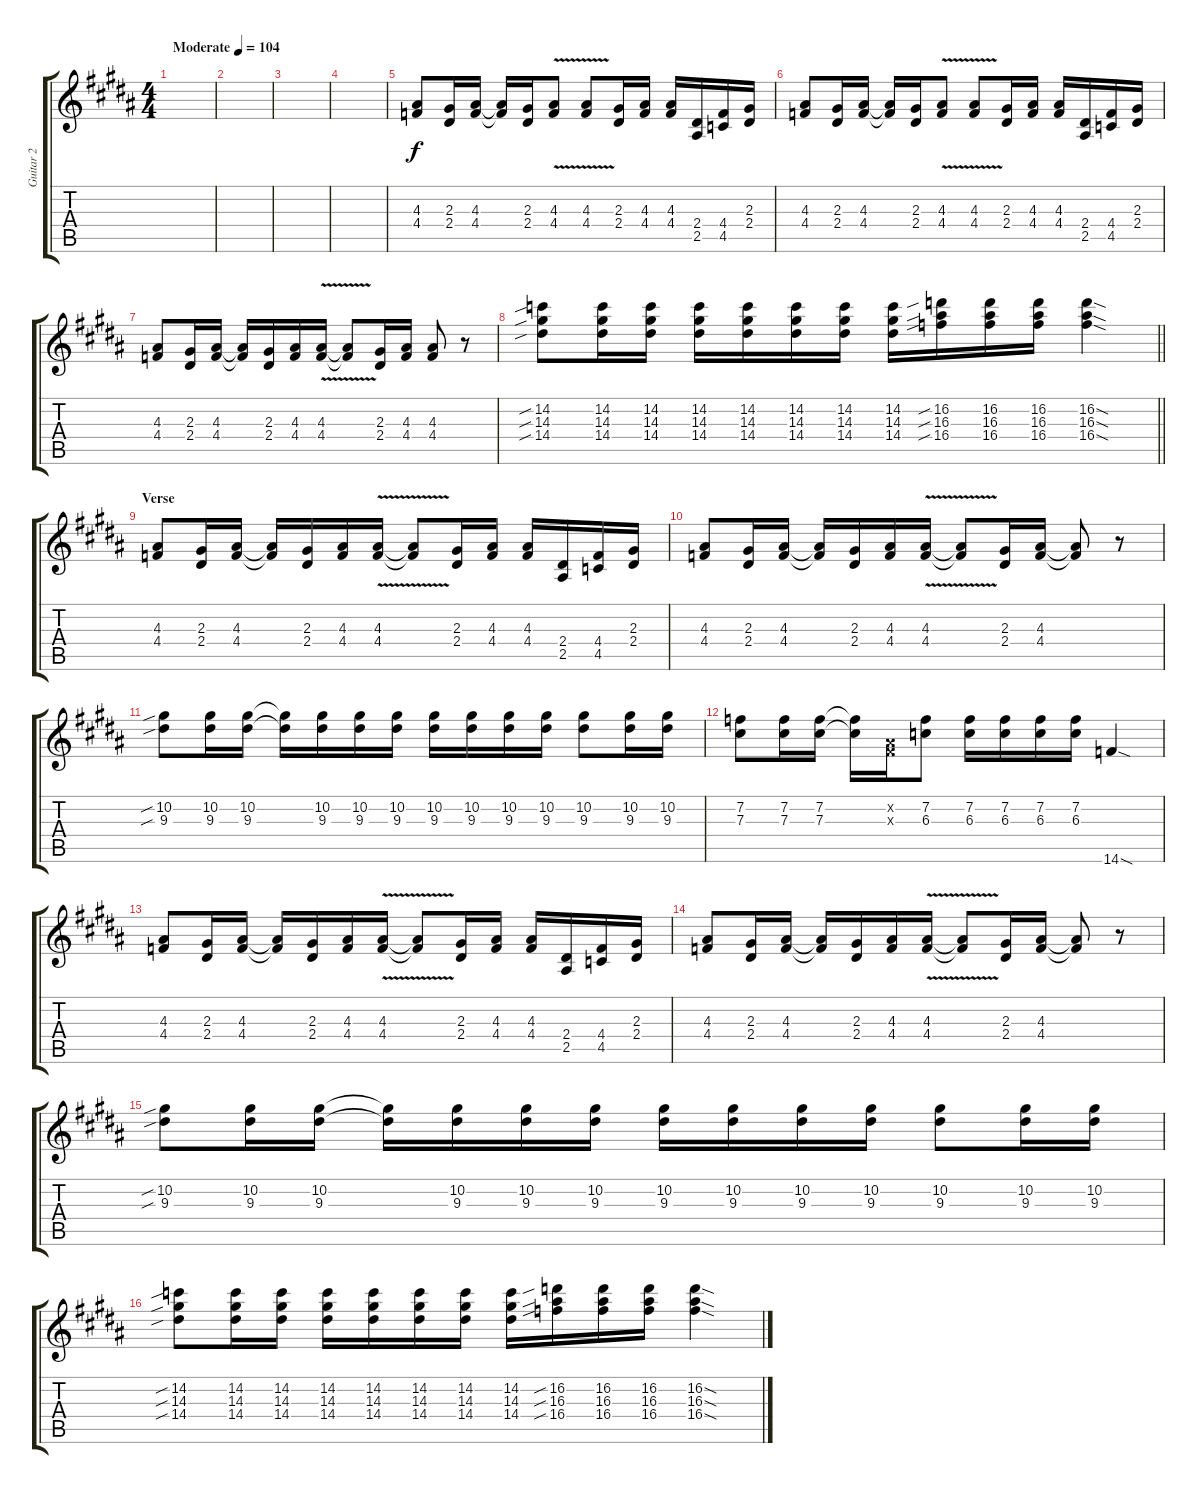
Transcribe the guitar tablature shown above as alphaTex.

\track ("Guitar 2" "Guitar 2") {instrument distortionguitar}
\staff {score tabs}
\tuning (Eb4 Bb3 Gb3 Db3 Ab2 Eb2) {hide}
\ts (4 4)
\tempo (104 "Moderate")
\clef g2
\ks b
|
|
|
|
(4.3 4.4).8 (2.3 2.4).16 (4.3 4.4).16 (4.3{t} 4.4{t}).16 (2.3 2.4).16 (4.3{v} 4.4{v}).8 (4.3{v} 4.4{v}).8 (2.3 2.4).16 (4.3 4.4).16 (4.3 4.4).16 (2.4 2.5).16 (4.4 4.5).16 (2.3 2.4).16 |
(4.3 4.4).8 (2.3 2.4).16 (4.3 4.4).16 (4.3{t} 4.4{t}).16 (2.3 2.4).16 (4.3{v} 4.4{v}).8 (4.3{v} 4.4{v}).8 (2.3 2.4).16 (4.3 4.4).16 (4.3 4.4).16 (2.4 2.5).16 (4.4 4.5).16 (2.3 2.4).16 |
(4.3 4.4).8 (2.3 2.4).16 (4.3 4.4).16 (4.3{t} 4.4{t}).16 (2.3 2.4).16 (4.3 4.4).16 (4.3{v} 4.4{v}).16 (4.3{t} 4.4{t}).8 (2.3 2.4).16 (4.3 4.4).16 (4.3 4.4).8 r.8 |
\barLineRight lightlight
(14.2{sib} 14.3{sib} 14.4{sib}).8 (14.2 14.3 14.4).16 (14.2 14.3 14.4).16 (14.2 14.3 14.4).16 (14.2 14.3 14.4).16 (14.2 14.3 14.4).16 (14.2 14.3 14.4).16 (14.2 14.3 14.4).16 (16.2{sib} 16.3{sib} 16.4{sib}).16 (16.2 16.3 16.4).16 (16.2 16.3 16.4).16 (16.2{sod} 16.3{sod} 16.4{sod}).4 |
\section ("" "Verse")
(4.3 4.4).8 (2.3 2.4).16 (4.3 4.4).16 (4.3{t} 4.4{t}).16 (2.3 2.4).16 (4.3 4.4).16 (4.3{v} 4.4{v}).16 (4.3{t} 4.4{t}).8 (2.3 2.4).16 (4.3 4.4).16 (4.3 4.4).16 (2.4 2.5).16 (4.4 4.5).16 (2.3 2.4).16 |
(4.3 4.4).8 (2.3 2.4).16 (4.3 4.4).16 (4.3{t} 4.4{t}).16 (2.3 2.4).16 (4.3 4.4).16 (4.3{v} 4.4{v}).16 (4.3{t} 4.4{t}).8 (2.3 2.4).16 (4.3 4.4).16 (4.3{t} 4.4{t}).8 r.8 |
(10.2{sib} 9.3{sib}).8 (10.2 9.3).16 (10.2 9.3).16 (10.2{t} 9.3{t}).16 (10.2 9.3).16 (10.2 9.3).16 (10.2 9.3).16 (10.2 9.3).16 (10.2 9.3).16 (10.2 9.3).16 (10.2 9.3).16 (10.2 9.3).8 (10.2 9.3).16 (10.2 9.3).16 |
(7.2 7.3).8 (7.2 7.3).16 (7.2 7.3).16 (7.2{t} 7.3{t}).16 (0.2{x} 0.3{x}).16 (7.2 6.3).8 (7.2 6.3).16 (7.2 6.3).16 (7.2 6.3).16 (7.2 6.3).16 14.6{sod}.4 |
(4.3 4.4).8 (2.3 2.4).16 (4.3 4.4).16 (4.3{t} 4.4{t}).16 (2.3 2.4).16 (4.3 4.4).16 (4.3{v} 4.4{v}).16 (4.3{t} 4.4{t}).8 (2.3 2.4).16 (4.3 4.4).16 (4.3 4.4).16 (2.4 2.5).16 (4.4 4.5).16 (2.3 2.4).16 |
(4.3 4.4).8 (2.3 2.4).16 (4.3 4.4).16 (4.3{t} 4.4{t}).16 (2.3 2.4).16 (4.3 4.4).16 (4.3{v} 4.4{v}).16 (4.3{t} 4.4{t}).8 (2.3 2.4).16 (4.3 4.4).16 (4.3{t} 4.4{t}).8 r.8 |
(10.2{sib} 9.3{sib}).8 (10.2 9.3).16 (10.2 9.3).16 (10.2{t} 9.3{t}).16 (10.2 9.3).16 (10.2 9.3).16 (10.2 9.3).16 (10.2 9.3).16 (10.2 9.3).16 (10.2 9.3).16 (10.2 9.3).16 (10.2 9.3).8 (10.2 9.3).16 (10.2 9.3).16 |
(14.2{sib} 14.3{sib} 14.4{sib}).8 (14.2 14.3 14.4).16 (14.2 14.3 14.4).16 (14.2 14.3 14.4).16 (14.2 14.3 14.4).16 (14.2 14.3 14.4).16 (14.2 14.3 14.4).16 (14.2 14.3 14.4).16 (16.2{sib} 16.3{sib} 16.4{sib}).16 (16.2 16.3 16.4).16 (16.2 16.3 16.4).16 (16.2{sod} 16.3{sod} 16.4{sod}).4
